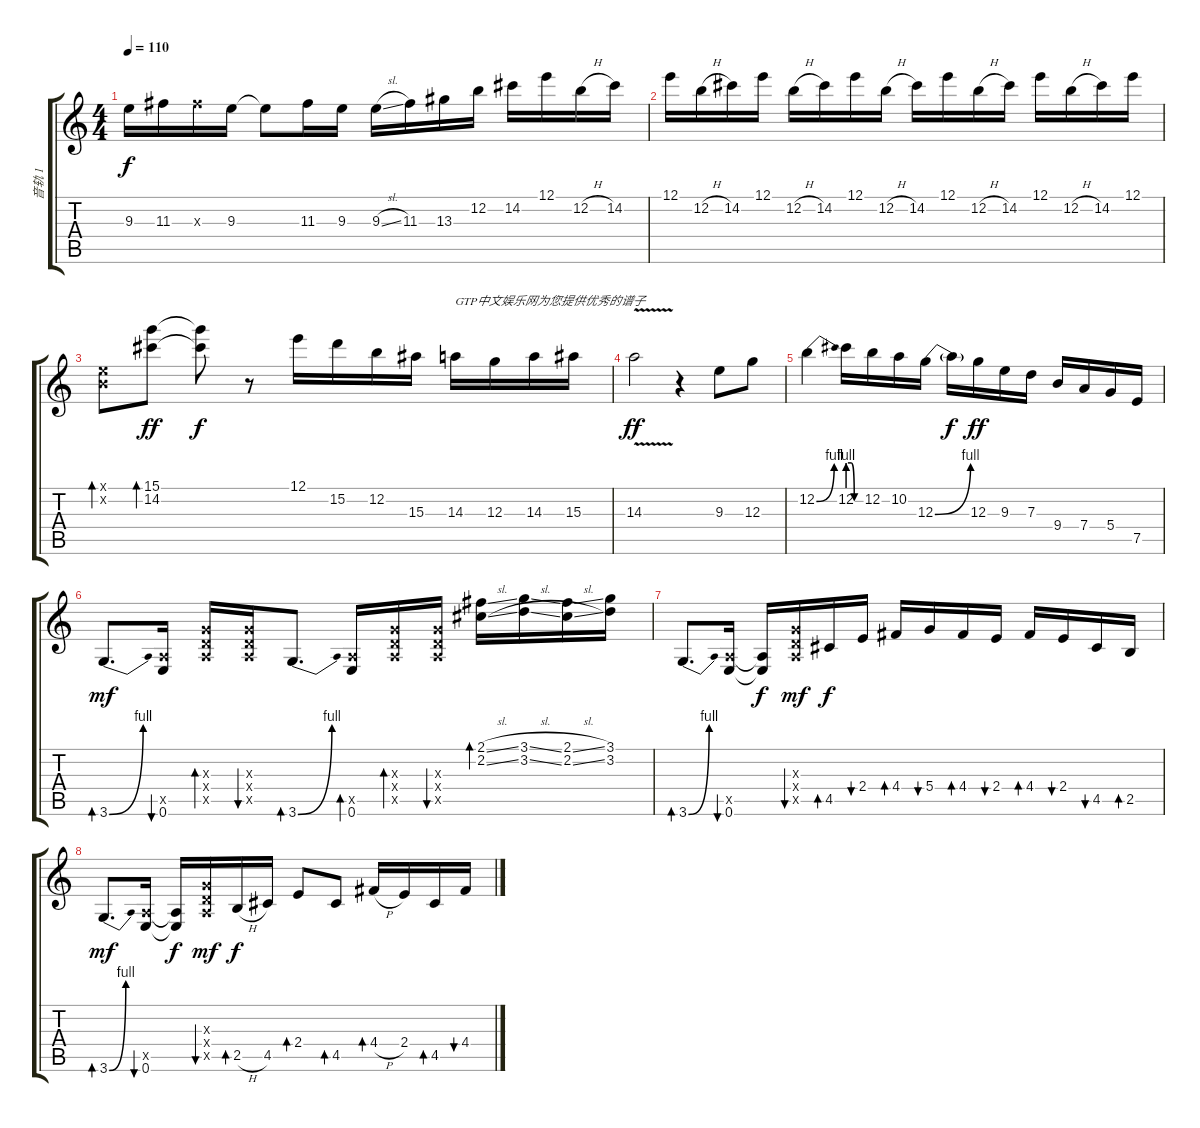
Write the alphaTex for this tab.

\track ("音轨 1" "音轨 1") {instrument acousticguitarsteel}
\staff {score tabs}
\tuning (E4 B3 G3 D3 A2 E2) {hide}
\ts (4 4)
\tempo 110
\clef g2
\ks c
9.3.16{dy f} 11.3.16 11.3{x}.16 9.3.16 9.3{t}.8 11.3.16 9.3.16 9.3{sl}.16 11.3.16 13.3.16 12.2.16 14.2.16 12.1.16 12.2{h}.16 14.2.16 |
12.1.16 12.2{h}.16 14.2.16 12.1.16 12.2{h}.16 14.2.16 12.1.16 12.2{h}.16 14.2.16 12.1.16 12.2{h}.16 14.2.16 12.1.16 12.2{h}.16 14.2.16 12.1.16 |
(0.1{x} 0.2{x}).8{bd 30} (15.1 14.2).8{bd 30 dy ff} (15.1{t} 14.2{t}).8{dy f} r.8 12.1.16 15.2.16 12.2.16 15.3.16 14.3.16{txt "GTP中文娱乐网为您提供优秀的谱子"} 12.3.16 14.3.16 15.3.16 |
14.3{v}.2{dy ff} r.4 9.3.8 12.3.8 |
12.2{be (bend 0 0 60 4)}.4 12.2{be (custom 0 4 15 4 30 0 60 0)}.16 12.2.16 10.2.16 12.3{be (bend 0 0 60 4)}.16 12.3{t}.16{dy f} 12.3.16{dy ff} 9.3.16 7.3.16 9.4.16 7.4.16 5.4.16 7.5.16 |
3.6{be (bend 0 0 60 4)}.8{d bd 30 dy mf} (0.5{x} 0.6).16{bu 30} (0.3{x} 0.4{x} 0.5{x}).16{bd 30} (0.3{x} 0.4{x} 0.5{x}).16{bu 30} 3.6{be (bend 0 0 60 4)}.8{d bd 30} (0.5{x} 0.6).16{bd 30} (0.3{x} 0.4{x} 0.5{x}).16{bd 30} (0.3{x} 0.4{x} 0.5{x}).16{bu 30} (2.1{sl} 2.2{sl}).16{bd 30} (3.1{sl} 3.2{sl}).16 (2.1{sl} 2.2{sl}).16 (3.1 3.2).16 |
3.6{be (bend 0 0 60 4)}.8{d bd 30} (0.5{x} 0.6).16{bu 30} (0.5{t} 0.6{t}).16{dy f} (0.3{x} 0.4{x} 0.5{x}).16{bu 30 dy mf} 4.5.16{bd 30 dy f} 2.4.16{bu 30} 4.4.16{bd 30} 5.4.16{bu 30} 4.4.16{bd 30} 2.4.16{bu 30} 4.4.16{bd 30} 2.4.16{bu 30} 4.5.16{bu 30} 2.5.16{bd 30} |
3.6{be (bend 0 0 60 4)}.8{d bd 30 dy mf} (0.5{x} 0.6).16{bu 30} (0.5{t} 0.6{t}).16{dy f} (0.3{x} 0.4{x} 0.5{x}).16{bu 30 dy mf} 2.5{h}.16{bd 30 dy f} 4.5.16 2.4.8{bd 30} 4.5.8{bd 30} 4.4{h}.16{bd 30} 2.4.16 4.5.16{bd 30} 4.4.16{bu 30}
